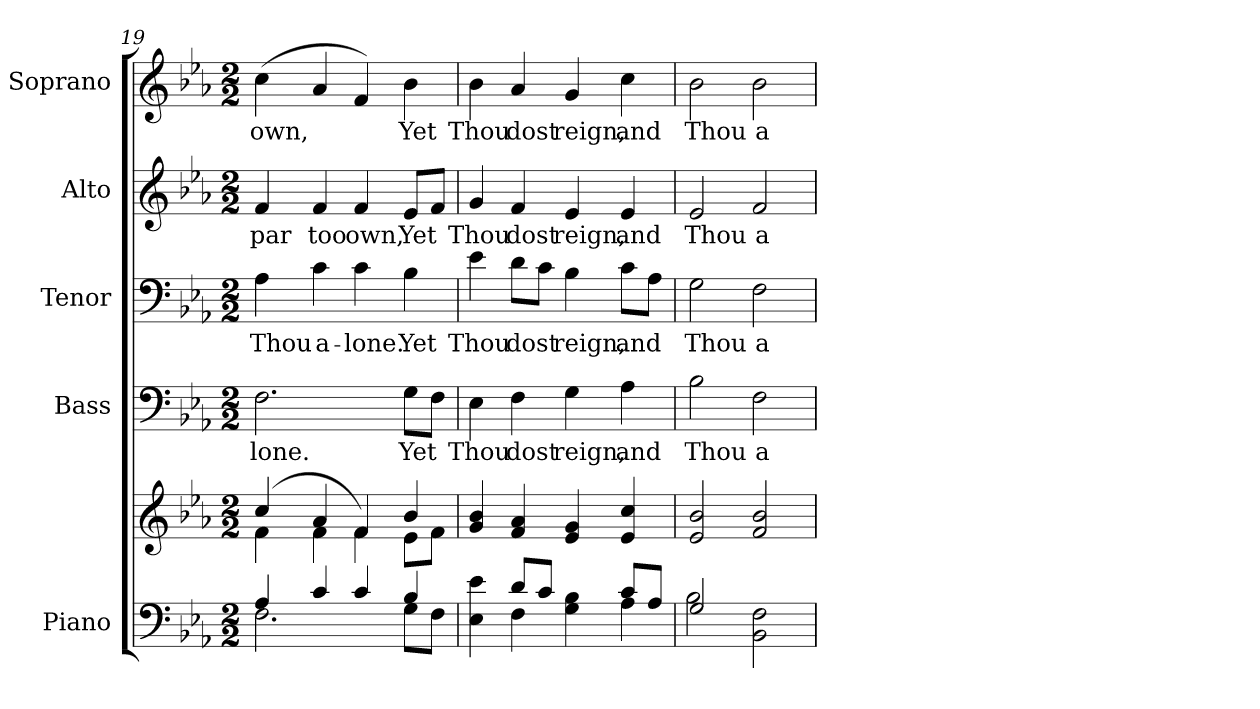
**kern	**kern	**kern	**text	**kern	**text	**kern	**text	**kern	**text
*part5	*part5	*part4	*part4	*part3	*part3	*part2	*part2	*part1	*part1
*staff6	*staff5	*staff4	*staff4	*staff3	*staff3	*staff2	*staff2	*staff1	*staff1
*I"Piano	*	*I"Bass	*	*I"Tenor	*	*I"Alto	*	*I"Soprano	*
*I'Pno.	*	*I'B.	*	*I'T.	*	*I'A.	*	*I'S.	*
*clefF4	*clefG2	*clefF4	*	*clefF4	*	*clefG2	*	*clefG2	*
*k[b-e-a-]	*k[b-e-a-]	*k[b-e-a-]	*	*k[b-e-a-]	*	*k[b-e-a-]	*	*k[b-e-a-]	*
*E-:	*E-:	*E-:	*	*E-:	*	*E-:	*	*E-:	*
*M2/2	*M2/2	*M2/2	*	*M2/2	*	*M2/2	*	*M2/2	*
=19	=19	=19	=19	=19	=19	=19	=19	=19	=19
*^	*^	*	*	*	*	*	*	*	*
*	*^	*	*	*	*	*	*	*	*	*	*
!	!	!	!	!	!	!LO:LY:b:color=#000000	!	!	!	!	!	!
!	!	!	!	!	!	!	!	!LO:LY:b:color=#000000	!	!	!	!
!	!	!	!	!	!	!	!	!	!	!LO:LY:b:color=#000000	!	!
!	!	!	!	!	!	!	!	!	!	!	!	!LO:LY:b:color=#000000
4A-i/	2.Fi\	2ryy	(4cci/	4fi\	2.Fi\	-lone.	4A-i\	Thou	4fi/	par	(4cci\	own,
!	!	!	!	!	!	!	!	!LO:LY:b:color=#000000	!	!	!	!
!	!	!	!	!	!	!	!	!	!	!LO:LY:b:color=#000000	!	!
4ci/	.	.	4a-i/	4fi\	.	.	4ci\	a-	4fi/	too	4a-i/	.
!	!	!	!	!	!	!	!	!LO:LY:b:color=#000000	!	!	!	!
!	!	!	!	!	!	!	!	!	!	!LO:LY:b:color=#000000	!	!
4ci/	.	4ryy	4fi/)	4fi\	.	.	4ci\	-lone.	4fi/	own,	4fi/)	.
!	!	!	!	!	!	!LO:LY:b:color=#000000	!	!	!	!	!	!
!	!	!	!	!	!	!	!	!LO:LY:b:color=#000000	!	!	!	!
!	!	!	!	!	!	!	!	!	!	!LO:LY:b:color=#000000	!	!
!	!	!	!	!	!	!	!	!	!	!	!	!LO:LY:b:color=#000000
4B-i/	8Gi\L	4ryy	4b-i/	8e-i\L	8Gi\L	Yet	4B-i\	Yet	8e-i/L	Yet	4b-i\	Yet
.	8Fi\J	.	.	8fi\J	8Fi\J	.	.	.	8fi/J	.	.	.
*	*v	*v	*	*	*	*	*	*	*	*	*	*
*	*	*v	*v	*	*	*	*	*	*	*	*
=20	=20	=20	=20	=20	=20	=20	=20	=20	=20	=20
*	*	*^	*	*	*	*	*	*	*	*
!	!	!	!	!	!LO:LY:b:color=#000000	!	!	!	!	!	!
*	*	*v	*v	*	*	*	*	*	*	*	*
*	*	*^	*	*	*	*	*	*	*	*
!	!	!	!	!	!	!	!LO:LY:b:color=#000000	!	!	!	!
*	*	*v	*v	*	*	*	*	*	*	*	*
*	*	*^	*	*	*	*	*	*	*	*
!	!	!	!	!	!	!	!	!	!LO:LY:b:color=#000000	!	!
*	*	*v	*v	*	*	*	*	*	*	*	*
*	*	*^	*	*	*	*	*	*	*	*
!	!	!	!	!	!	!	!	!	!	!	!LO:LY:b:color=#000000
*	*	*v	*v	*	*	*	*	*	*	*	*
4E-i\ 4e-i	4ryy	4gi/ 4b-i	4E-i\	Thou	4e-i\	Thou	4gi/	Thou	4b-i\	Thou
!	!	!	!	!LO:LY:b:color=#000000	!	!	!	!	!	!
!	!	!	!	!	!	!LO:LY:b:color=#000000	!	!	!	!
!	!	!	!	!	!	!	!	!LO:LY:b:color=#000000	!	!
!	!	!	!	!	!	!	!	!	!	!LO:LY:b:color=#000000
8di/L	4Fi\	4fi/ 4a-i	4Fi\	dost	8di\L	dost	4fi/	dost	4a-i/	dost
8ci/J	.	.	.	.	8ci\J	.	.	.	.	.
!	!	!	!	!LO:LY:b:color=#000000	!	!	!	!	!	!
!	!	!	!	!	!	!LO:LY:b:color=#000000	!	!	!	!
!	!	!	!	!	!	!	!	!LO:LY:b:color=#000000	!	!
!	!	!	!	!	!	!	!	!	!	!LO:LY:b:color=#000000
4Gi\ 4B-i	4ryy	4e-i/ 4gi	4Gi\	reign,	4B-i\	reign,	4e-i/	reign,	4gi/	reign,
!	!	!	!	!LO:LY:b:color=#000000	!	!	!	!	!	!
!	!	!	!	!	!	!LO:LY:b:color=#000000	!	!	!	!
!	!	!	!	!	!	!	!	!LO:LY:b:color=#000000	!	!
!	!	!	!	!	!	!	!	!	!	!LO:LY:b:color=#000000
8ci/L	4A-i\	4e-i/ 4cci	4A-i\	and	8ci\L	and	4e-i/	and	4cci\	and
8A-i/J	.	.	.	.	8A-i\J	.	.	.	.	.
!!LO:PB:g=z
=21	=21	=21	=21	=21	=21	=21	=21	=21	=21	=21
!	!	!	!	!LO:LY:b:color=#000000	!	!	!	!	!	!
!	!	!	!	!	!	!LO:LY:b:color=#000000	!	!	!	!
!	!	!	!	!	!	!	!	!LO:LY:b:color=#000000	!	!
!	!	!	!	!	!	!	!	!	!	!LO:LY:b:color=#000000
2Gi/	2B-i\	2e-i/ 2b-i	2B-i\	Thou	2Gi\	Thou	2e-i/	Thou	2b-i\	Thou
!	!	!	!	!LO:LY:b:color=#000000	!	!	!	!	!	!
!	!	!	!	!	!	!LO:LY:b:color=#000000	!	!	!	!
!	!	!	!	!	!	!	!	!LO:LY:b:color=#000000	!	!
!	!	!	!	!	!	!	!	!	!	!LO:LY:b:color=#000000
2BB-i\ 2Fi	2ryy	2fi/ 2b-i	2Fi\	a-	2Fi\	a-	2fi/	a-	2b-i\	a-
*v	*v	*	*	*	*	*	*	*	*	*
=	=	=	=	=	=	=	=	=	=
*-	*-	*-	*-	*-	*-	*-	*-	*-	*-
